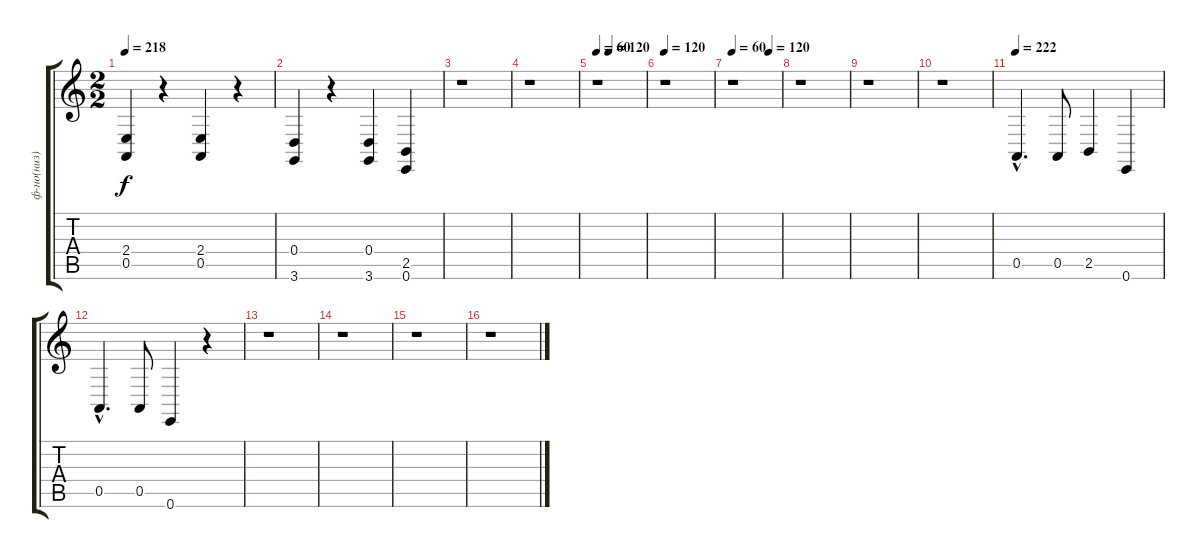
\track ("ф-но(низ)" "ф-но(низ)") {instrument acousticgrandpiano}
\staff {score tabs}
\tuning (E4 B3 G3 D3 A2 E2) {hide}
\ts (2 2)
\tempo 218
\clef g2
\ks c
(2.4 0.5).4{dy f} r.4 (2.4 0.5).4 r.4 |
(0.4 3.6).4 r.4 (0.4 3.6).4 (2.5 0.6).4 |
r.1 |
r.1 |
\tempo 60
\tempo (120 0.25)
r.1 |
\tempo 120
r.1 |
\tempo 60
\tempo (120 0.75)
r.1 |
r.1 |
r.1 |
r.1 |
\tempo 222
0.5{hac}.4{d} 0.5.8 2.5.4 0.6.4 |
0.5{hac}.4{d} 0.5.8 0.6.4 r.4 |
r.1 |
r.1 |
r.1 |
r.1
